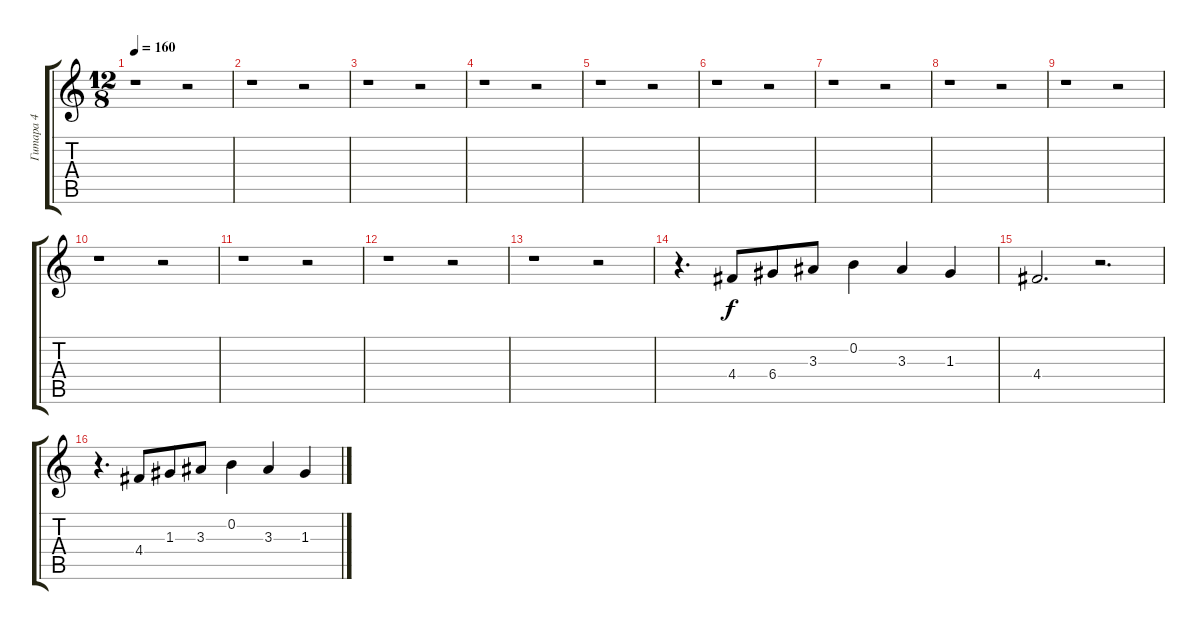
\track ("Гитара 4" "Гитара 4") {instrument distortionguitar}
\staff {score tabs}
\tuning (E4 B3 G3 D3 A2 E2) {hide}
\ts (12 8)
\tempo 160
\clef g2
\ks c
r.1{dy f} r.2 |
r.1 r.2 |
r.1 r.2 |
r.1 r.2 |
r.1 r.2 |
r.1 r.2 |
r.1 r.2 |
r.1 r.2 |
r.1 r.2 |
r.1 r.2 |
r.1 r.2 |
r.1 r.2 |
r.1 r.2 |
r.4{d} 4.4.8 6.4.8 3.3.8 0.2.4 3.3.4 1.3.4 |
4.4.2{d} r.2{d} |
r.4{d} 4.4.8 1.3.8 3.3.8 0.2.4 3.3.4 1.3.4
